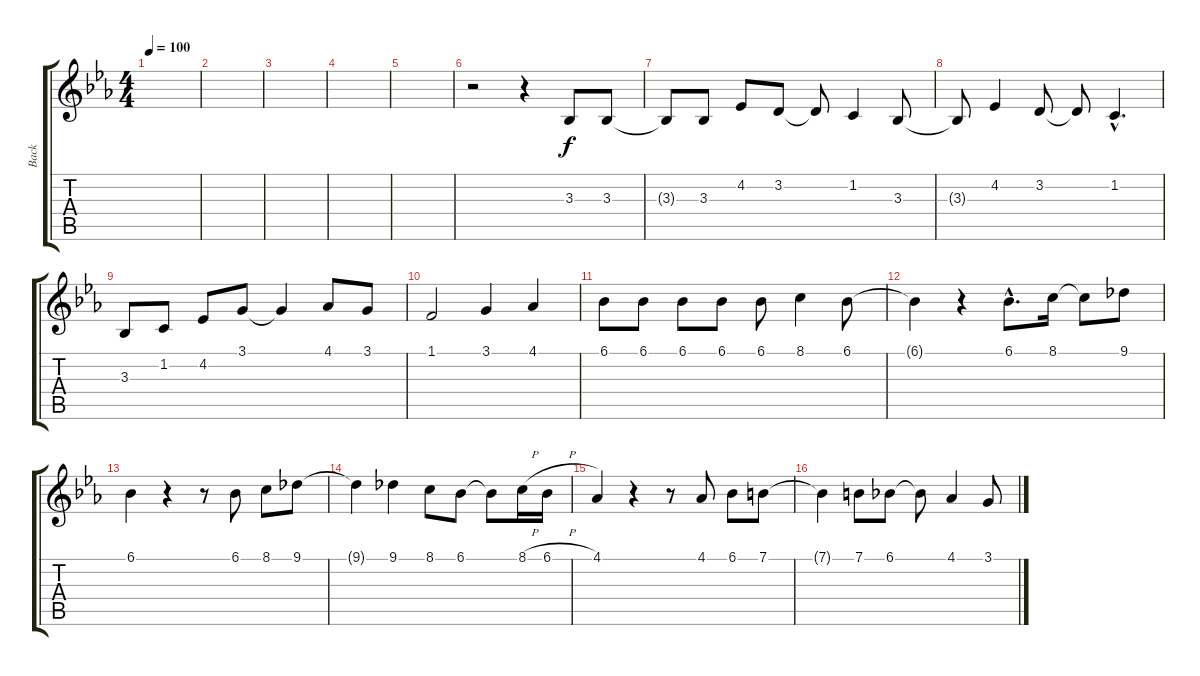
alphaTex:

\track ("Back" "Back") {instrument choiraahs}
\staff {score tabs}
\tuning (E4 B3 G3 D3 A2 E2) {hide}
\ts (4 4)
\tempo 100
\clef g2
\ks eb
|
|
|
|
|
r.2 r.4 3.3.8 3.3.8 |
3.3{t}.8 3.3.8 4.2.8 3.2.8 3.2{t}.8 1.2.4 3.3.8 |
3.3{t}.8 4.2.4 3.2.8 3.2{t}.8 1.2{hac}.4{d} |
3.3.8 1.2.8 4.2.8 3.1.8 3.1{t}.4 4.1.8 3.1.8 |
1.1.2 3.1.4 4.1.4 |
6.1.8 6.1.8 6.1.8 6.1.8 6.1.8 8.1.4 6.1.8 |
6.1{t}.4 r.4 6.1{hac}.8{d} 8.1.16 8.1{t}.8 9.1.8 |
6.1.4 r.4 r.8 6.1.8 8.1.8 9.1.8 |
9.1{t}.4 9.1.4 8.1.8 6.1.8 6.1{t}.8 8.1{h}.16 6.1{h}.16 |
4.1.4 r.4 r.8 4.1.8 6.1.8 7.1.8 |
7.1{t}.4 7.1.8 6.1.8 6.1{t}.8 4.1.4 3.1.8
